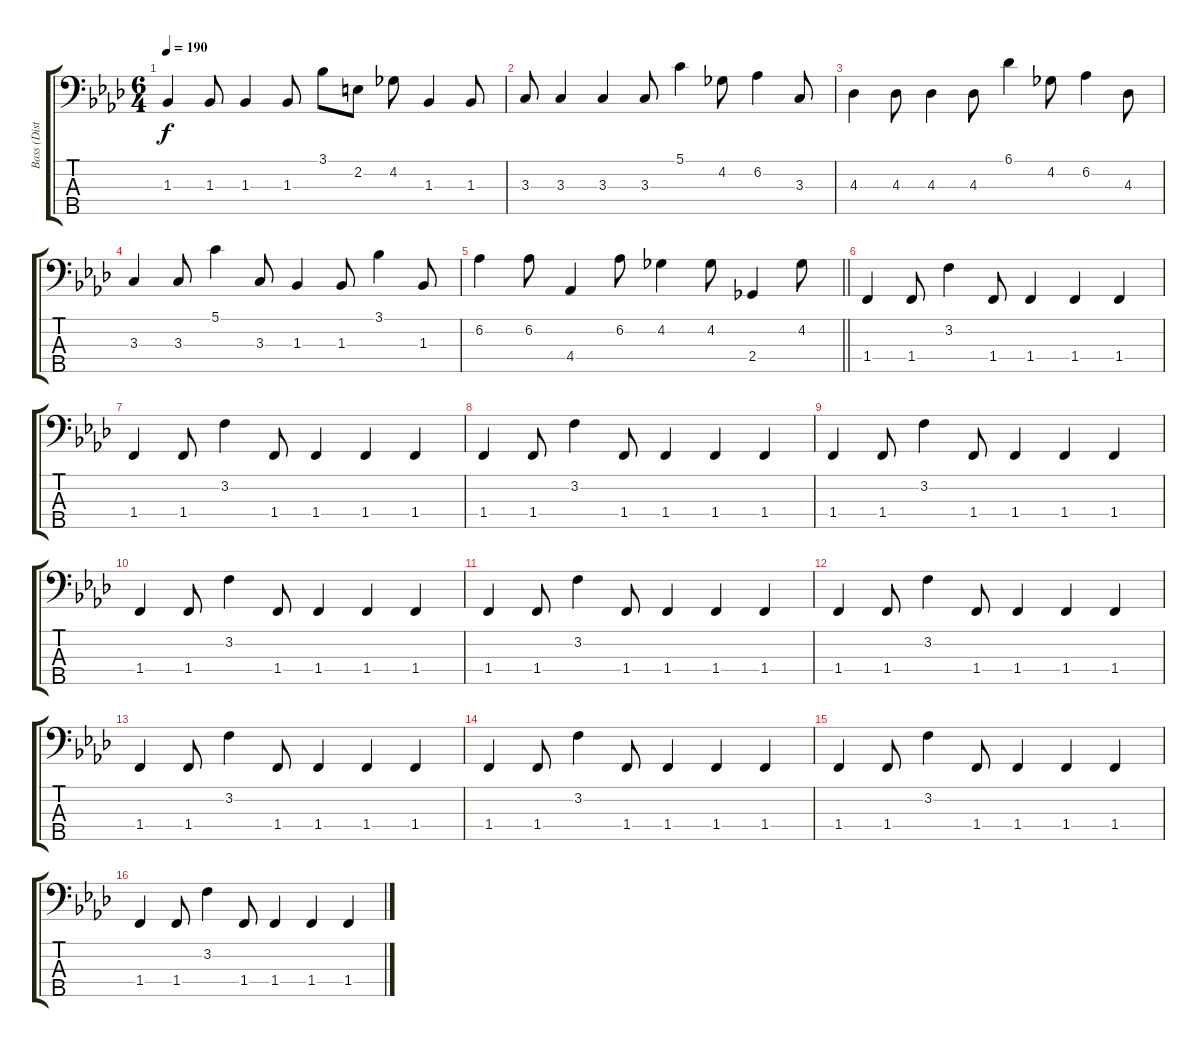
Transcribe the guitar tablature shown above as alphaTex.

\track ("Bass (Dist.)" "Bass (Dist") {instrument distortionguitar}
\staff {score tabs}
\tuning (G2 D2 A1 E1 B0) {hide}
\ts (6 4)
\tempo 190
\clef f4
\ks fminor
1.3.4{dy f} 1.3.8 1.3.4 1.3.8 3.1.8 2.2.8 4.2.8 1.3.4 1.3.8 |
3.3.8 3.3.4 3.3.4 3.3.8 5.1.4 4.2.8 6.2.4 3.3.8 |
4.3.4 4.3.8 4.3.4 4.3.8 6.1.4 4.2.8 6.2.4 4.3.8 |
3.3.4 3.3.8 5.1.4 3.3.8 1.3.4 1.3.8 3.1.4 1.3.8 |
\barLineRight lightlight
6.2.4 6.2.8 4.4.4 6.2.8 4.2.4 4.2.8 2.4.4 4.2.8 |
1.4.4 1.4.8 3.2.4 1.4.8 1.4.4 1.4.4 1.4.4 |
1.4.4 1.4.8 3.2.4 1.4.8 1.4.4 1.4.4 1.4.4 |
1.4.4 1.4.8 3.2.4 1.4.8 1.4.4 1.4.4 1.4.4 |
1.4.4 1.4.8 3.2.4 1.4.8 1.4.4 1.4.4 1.4.4 |
1.4.4 1.4.8 3.2.4 1.4.8 1.4.4 1.4.4 1.4.4 |
1.4.4 1.4.8 3.2.4 1.4.8 1.4.4 1.4.4 1.4.4 |
1.4.4 1.4.8 3.2.4 1.4.8 1.4.4 1.4.4 1.4.4 |
1.4.4 1.4.8 3.2.4 1.4.8 1.4.4 1.4.4 1.4.4 |
1.4.4 1.4.8 3.2.4 1.4.8 1.4.4 1.4.4 1.4.4 |
1.4.4 1.4.8 3.2.4 1.4.8 1.4.4 1.4.4 1.4.4 |
1.4.4 1.4.8 3.2.4 1.4.8 1.4.4 1.4.4 1.4.4
